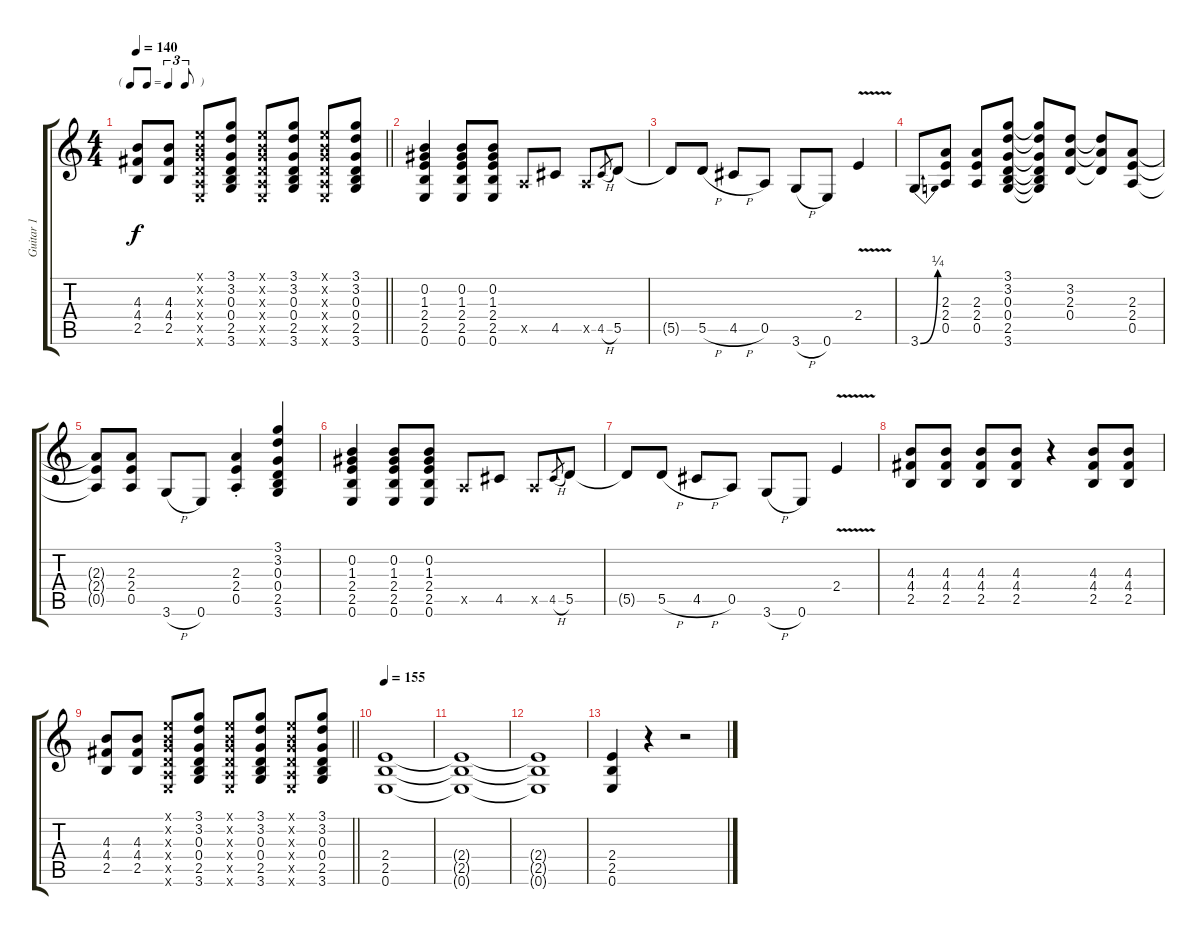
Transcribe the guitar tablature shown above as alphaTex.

\track ("Guitar 1" "Guitar 1") {instrument distortionguitar}
\staff {score tabs}
\tuning (E4 B3 G3 D3 A2 E2) {hide}
\ts (4 4)
\tf triplet8th
\tempo 140
\clef g2
\barLineRight lightlight
\ks c
(4.3 4.4 2.5).8{dy f} (4.3 4.4 2.5).8 (0.1{x} 0.2{x} 0.3{x} 0.4{x} 0.5{x} 0.6{x}).8 (3.1 3.2 0.3 0.4 2.5 3.6).8 (0.1{x} 0.2{x} 0.3{x} 0.4{x} 0.5{x} 0.6{x}).8 (3.1 3.2 0.3 0.4 2.5 3.6).8 (0.1{x} 0.2{x} 0.3{x} 0.4{x} 0.5{x} 0.6{x}).8 (3.1 3.2 0.3 0.4 2.5 3.6).8 |
(0.2 1.3 2.4 2.5 0.6).4 (0.2 1.3 2.4 2.5 0.6).8 (0.2 1.3 2.4 2.5 0.6).8 0.5{x}.8 4.5.8 0.5{x}.8 4.5{h}.8{gr} 5.5.8 |
5.5{t}.8 5.5{h}.8 4.5{h}.8 0.5.8 3.6{h}.8 0.6.8 2.4{v}.4 |
3.6{be (bend 0 0 60 1)}.8 (2.3 2.4 0.5).8 (2.3 2.4 0.5).8 (3.1 3.2 0.3 0.4 2.5 3.6).8 (3.1{t} 3.2{t} 0.3{t} 0.4{t} 2.5{t} 3.6{t}).8 (3.2 2.3 0.4).8 (3.2{t} 2.3{t} 0.4{t}).8 (2.3 2.4 0.5).8 |
(2.3{t} 2.4{t} 0.5{t}).8 (2.3 2.4 0.5).8 3.6{h}.8 0.6.8 (2.3{st} 2.4{st} 0.5{st}).4 (3.1 3.2 0.3 0.4 2.5 3.6).4 |
(0.2 1.3 2.4 2.5 0.6).4 (0.2 1.3 2.4 2.5 0.6).8 (0.2 1.3 2.4 2.5 0.6).8 0.5{x}.8 4.5.8 0.5{x}.8 4.5{h}.8{gr} 5.5.8 |
5.5{t}.8 5.5{h}.8 4.5{h}.8 0.5.8 3.6{h}.8 0.6.8 2.4{v}.4 |
(4.3 4.4 2.5).8 (4.3 4.4 2.5).8 (4.3 4.4 2.5).8 (4.3 4.4 2.5).8 r.4 (4.3 4.4 2.5).8 (4.3 4.4 2.5).8 |
\barLineRight lightlight
(4.3 4.4 2.5).8 (4.3 4.4 2.5).8 (0.1{x} 0.2{x} 0.3{x} 0.4{x} 0.5{x} 0.6{x}).8 (3.1 3.2 0.3 0.4 2.5 3.6).8 (0.1{x} 0.2{x} 0.3{x} 0.4{x} 0.5{x} 0.6{x}).8 (3.1 3.2 0.3 0.4 2.5 3.6).8 (0.1{x} 0.2{x} 0.3{x} 0.4{x} 0.5{x} 0.6{x}).8 (3.1 3.2 0.3 0.4 2.5 3.6).8 |
\tempo 155
(2.4 2.5 0.6).1 |
(2.4{t} 2.5{t} 0.6{t}).1 |
(2.4{t} 2.5{t} 0.6{t}).1 |
(2.4 2.5 0.6).4 r.4 r.2
